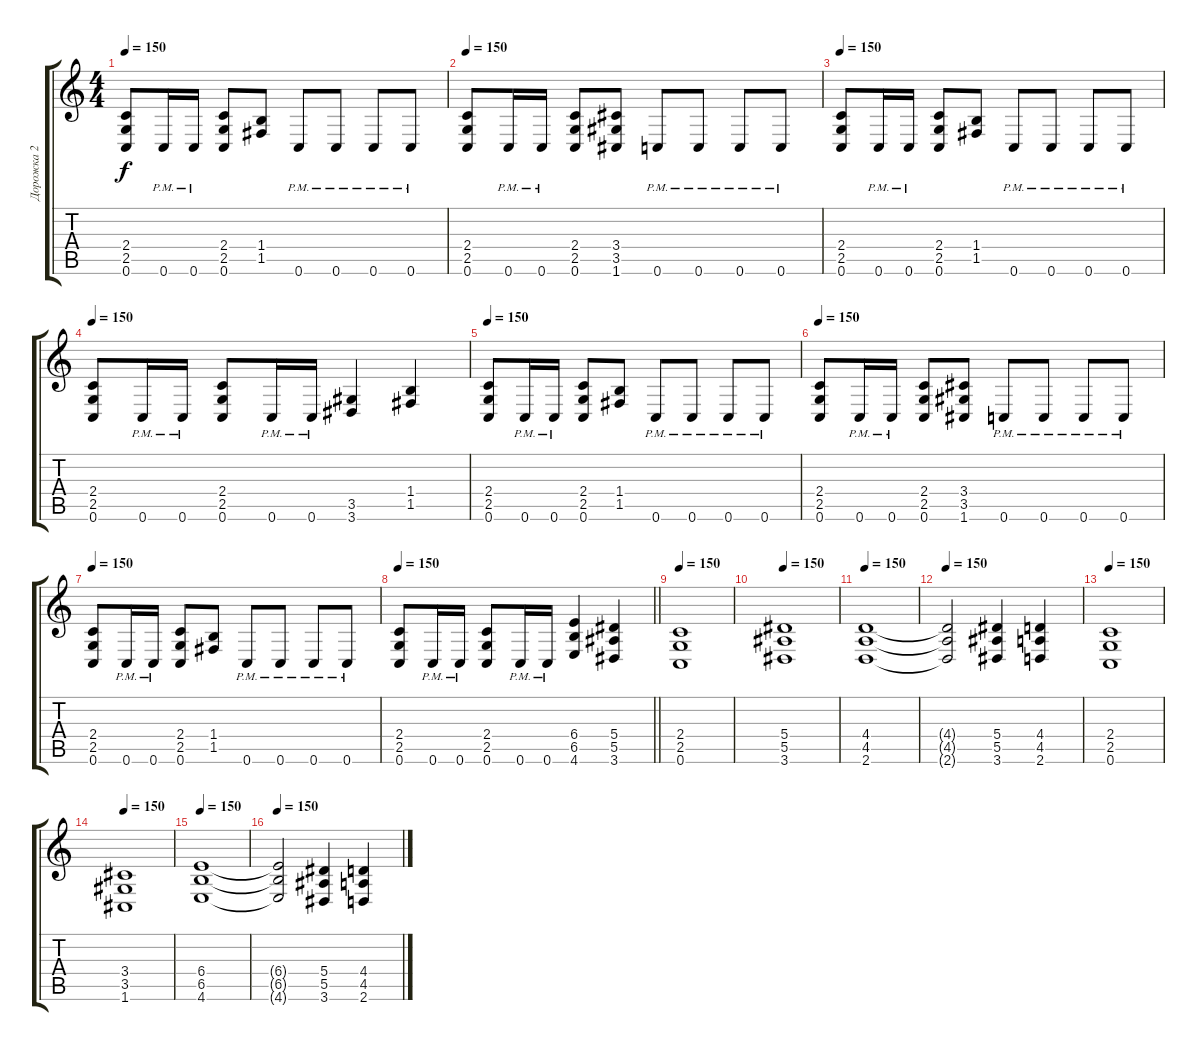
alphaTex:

\track ("Дорожка 2" "Дорожка 2") {instrument distortionguitar}
\staff {score tabs}
\tuning (C4 G3 Eb3 Bb2 F2 C2) {hide}
\ts (4 4)
\tempo 150
\clef g2
\ks c
(2.4 2.5 0.6).8{dy f} 0.6{pm}.16 0.6{pm}.16 (2.4 2.5 0.6).8 (1.4 1.5).8 0.6{pm}.8 0.6{pm}.8 0.6{pm}.8 0.6{pm}.8 |
\tempo 150
(2.4 2.5 0.6).8 0.6{pm}.16 0.6{pm}.16 (2.4 2.5 0.6).8 (3.4 3.5 1.6).8 0.6{pm}.8 0.6{pm}.8 0.6{pm}.8 0.6{pm}.8 |
\tempo 150
(2.4 2.5 0.6).8 0.6{pm}.16 0.6{pm}.16 (2.4 2.5 0.6).8 (1.4 1.5).8 0.6{pm}.8 0.6{pm}.8 0.6{pm}.8 0.6{pm}.8 |
\tempo 150
(2.4 2.5 0.6).8 0.6{pm}.16 0.6{pm}.16 (2.4 2.5 0.6).8 0.6{pm}.16 0.6{pm}.16 (3.5 3.6).4 (1.4 1.5).4 |
\tempo 150
(2.4 2.5 0.6).8 0.6{pm}.16 0.6{pm}.16 (2.4 2.5 0.6).8 (1.4 1.5).8 0.6{pm}.8 0.6{pm}.8 0.6{pm}.8 0.6{pm}.8 |
\tempo 150
(2.4 2.5 0.6).8 0.6{pm}.16 0.6{pm}.16 (2.4 2.5 0.6).8 (3.4 3.5 1.6).8 0.6{pm}.8 0.6{pm}.8 0.6{pm}.8 0.6{pm}.8 |
\tempo 150
(2.4 2.5 0.6).8 0.6{pm}.16 0.6{pm}.16 (2.4 2.5 0.6).8 (1.4 1.5).8 0.6{pm}.8 0.6{pm}.8 0.6{pm}.8 0.6{pm}.8 |
\tempo 150
\barLineRight lightlight
(2.4 2.5 0.6).8 0.6{pm}.16 0.6{pm}.16 (2.4 2.5 0.6).8 0.6{pm}.16 0.6{pm}.16 (6.4 6.5 4.6).4 (5.4 5.5 3.6).4 |
\tempo 150
(2.4 2.5 0.6).1 |
\tempo 150
(5.4 5.5 3.6).1 |
\tempo 150
(4.4 4.5 2.6).1 |
\tempo 150
(4.4{t} 4.5{t} 2.6{t}).2 (5.4 5.5 3.6).4 (4.4 4.5 2.6).4 |
\tempo 150
(2.4 2.5 0.6).1 |
\tempo 150
(3.4 3.5 1.6).1 |
\tempo 150
(6.4 6.5 4.6).1 |
\tempo 150
(6.4{t} 6.5{t} 4.6{t}).2 (5.4 5.5 3.6).4 (4.4 4.5 2.6).4
